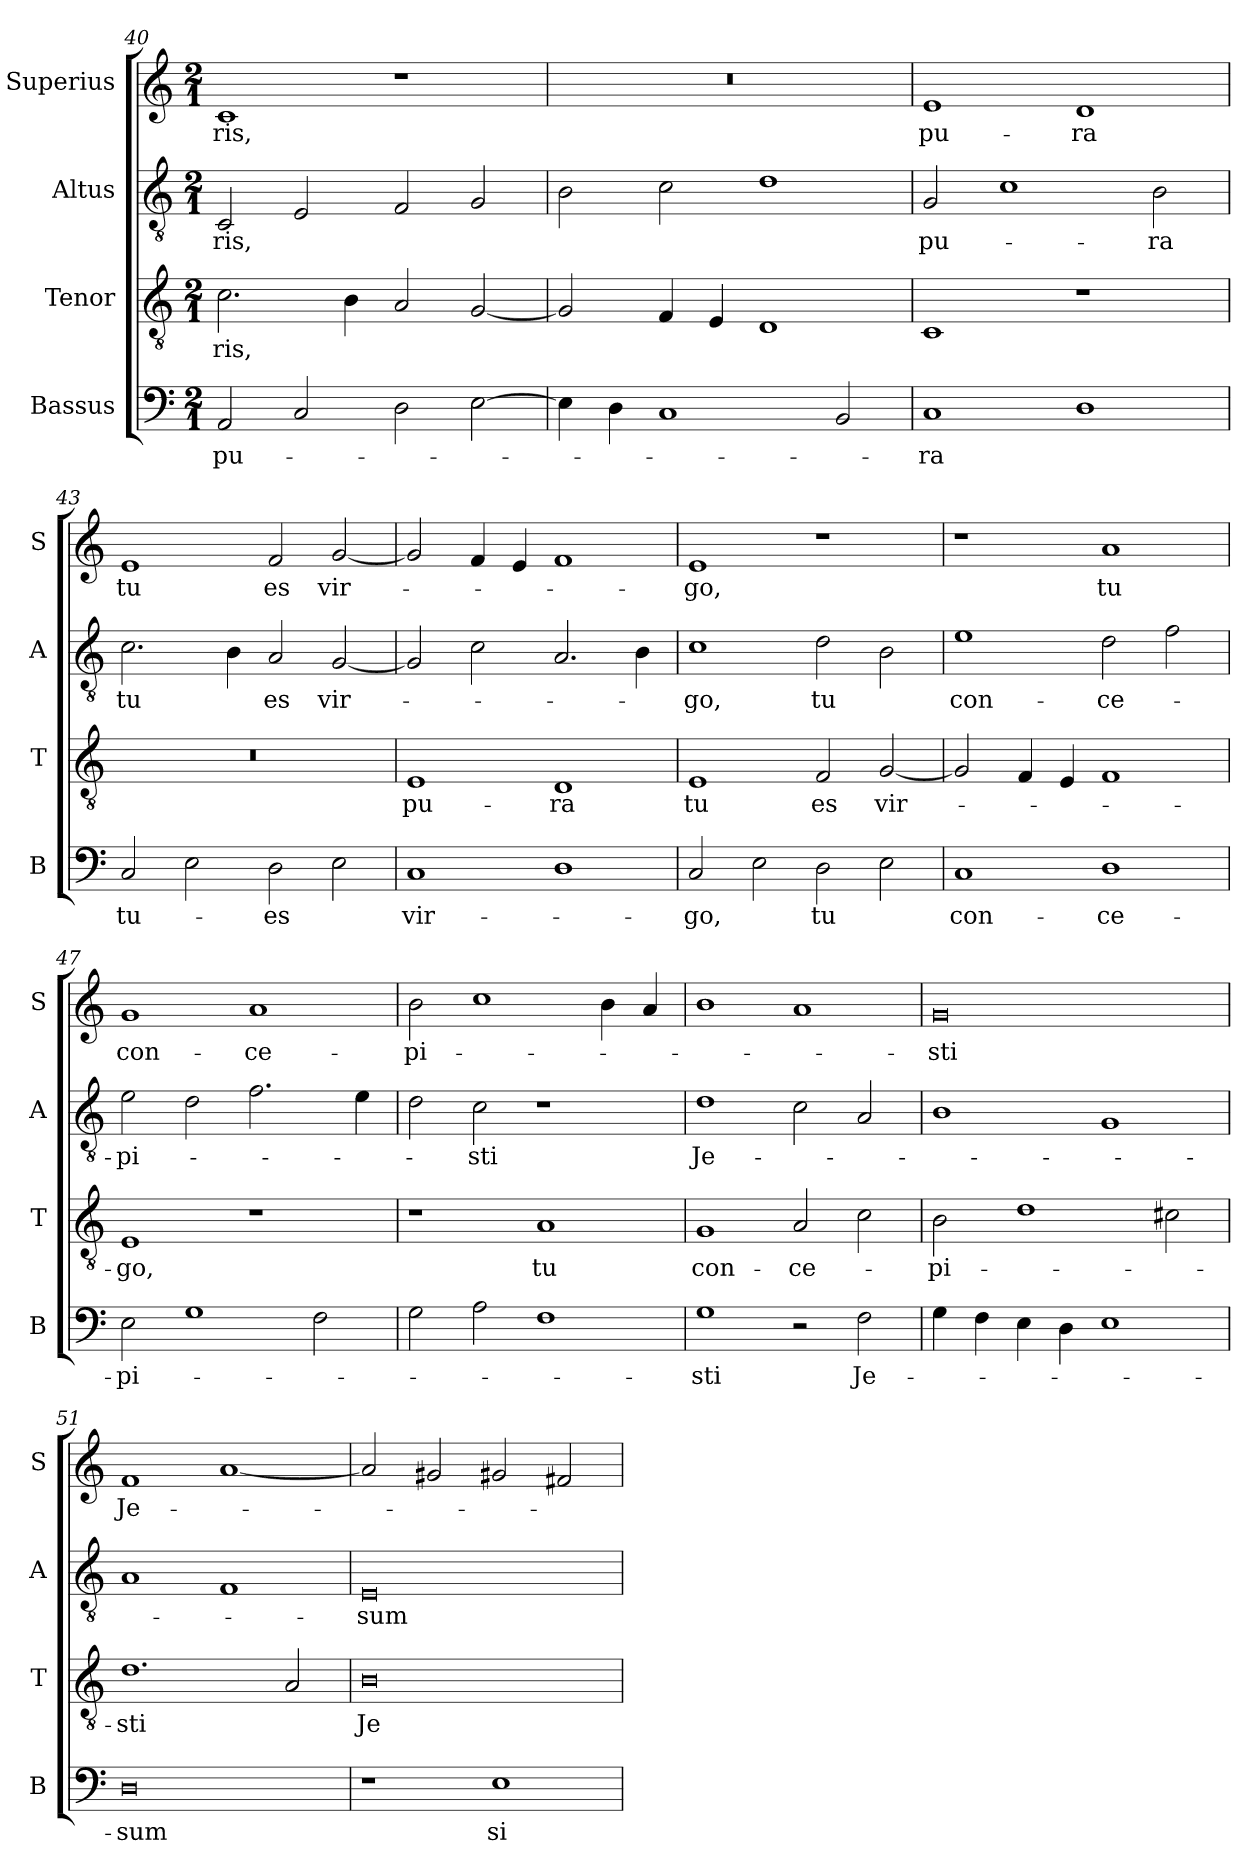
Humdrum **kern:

**kern	**text	**kern	**text	**kern	**text	**kern	**text
*part4	*part4	*part3	*part3	*part2	*part2	*part1	*part1
*staff4	*staff4	*staff3	*staff3	*staff2	*staff2	*staff1	*staff1
*I"Bassus	*	*I"Tenor	*	*I"Altus	*	*I"Superius	*
*I'B	*	*I'T	*	*I'A	*	*I'S	*
*clefF4	*	*clefGv2	*	*clefGv2	*	*clefG2	*
*k[]	*	*k[]	*	*k[]	*	*k[]	*
*M2/1	*	*M2/1	*	*M2/1	*	*M2/1	*
=40	=40	=40	=40	=40	=40	=40	=40
2AA	pu-	2.c	-ris,	2C	-ris,	1c	-ris,
2C	.	.	.	2E	.	.	.
.	.	4B	.	.	.	.	.
2D	.	2A	.	2F	.	1r	.
[2E	.	[2G	.	2G	.	.	.
=41	=41	=41	=41	=41	=41	=41	=41
4E]	.	2G]	.	2B	.	0r	.
4D	.	.	.	.	.	.	.
1C	.	4F	.	2c	.	.	.
.	.	4E	.	.	.	.	.
.	.	1D	.	1d	.	.	.
2BB	.	.	.	.	.	.	.
=42	=42	=42	=42	=42	=42	=42	=42
1C	-ra	1C	.	2G	pu-	1e	pu-
.	.	.	.	1c	.	.	.
1D	.	1r	.	.	.	1d	-ra
.	.	.	.	2B	-ra	.	.
=43	=43	=43	=43	=43	=43	=43	=43
2C	tu-	0r	.	2.c	tu	1e	tu
2E	.	.	.	.	.	.	.
.	.	.	.	4B	.	.	.
2D	-es	.	.	2A	es	2f	es
2E	.	.	.	[2G	vir-	[2g	vir-
=44	=44	=44	=44	=44	=44	=44	=44
1C	vir-	1E	pu-	2G]	.	2g]	.
.	.	.	.	2c	.	4f	.
.	.	.	.	.	.	4e	.
1D	.	1D	-ra	2.A	.	1f	.
.	.	.	.	4B	.	.	.
=45	=45	=45	=45	=45	=45	=45	=45
2C	-go,	1E	tu	1c	-go,	1e	-go,
2E	.	.	.	.	.	.	.
2D	tu	2F	es	2d	tu	1r	.
2E	.	[2G	vir-	2B	.	.	.
=46	=46	=46	=46	=46	=46	=46	=46
1C	con-	2G]	.	1e	con-	1r	.
.	.	4F	.	.	.	.	.
.	.	4E	.	.	.	.	.
1D	-ce-	1F	.	2d	-ce-	1a	tu
.	.	.	.	2f	.	.	.
=47	=47	=47	=47	=47	=47	=47	=47
2E	-pi-	1E	-go,	2e	-pi-	1g	con-
1G	.	.	.	2d	.	.	.
.	.	1r	.	2.f	.	1a	-ce-
2F	.	.	.	.	.	.	.
.	.	.	.	4e	.	.	.
=48	=48	=48	=48	=48	=48	=48	=48
2G	.	1r	.	2d	.	2b	-pi-
2A	.	.	.	2c	-sti	1cc	.
1F	.	1A	tu	1r	.	.	.
.	.	.	.	.	.	4b	.
.	.	.	.	.	.	4a	.
=49	=49	=49	=49	=49	=49	=49	=49
1G	-sti	1G	con-	1d	Je-	1b	.
2r	.	2A	-ce-	2c	.	1a	.
2F	Je-	2c	.	2A	.	.	.
=50	=50	=50	=50	=50	=50	=50	=50
4G	.	2B	-pi-	1B	.	0g	-sti
4F	.	.	.	.	.	.	.
4E	.	1d	.	.	.	.	.
4D	.	.	.	.	.	.	.
1E	.	.	.	1G	.	.	.
.	.	2c#X	.	.	.	.	.
=51	=51	=51	=51	=51	=51	=51	=51
0D	-sum	1.d	-sti	1A	.	1f	Je-
.	.	.	.	1F	.	[1a	.
.	.	2A	.	.	.	.	.
=52	=52	=52	=52	=52	=52	=52	=52
1r	.	0B	Je-	0E	-sum	2a]	.
.	.	.	.	.	.	2g#X	.
1E	si-	.	.	.	.	2g#X	.
.	.	.	.	.	.	2f#X	.
=	=	=	=	=	=	=	=
*-	*-	*-	*-	*-	*-	*-	*-
